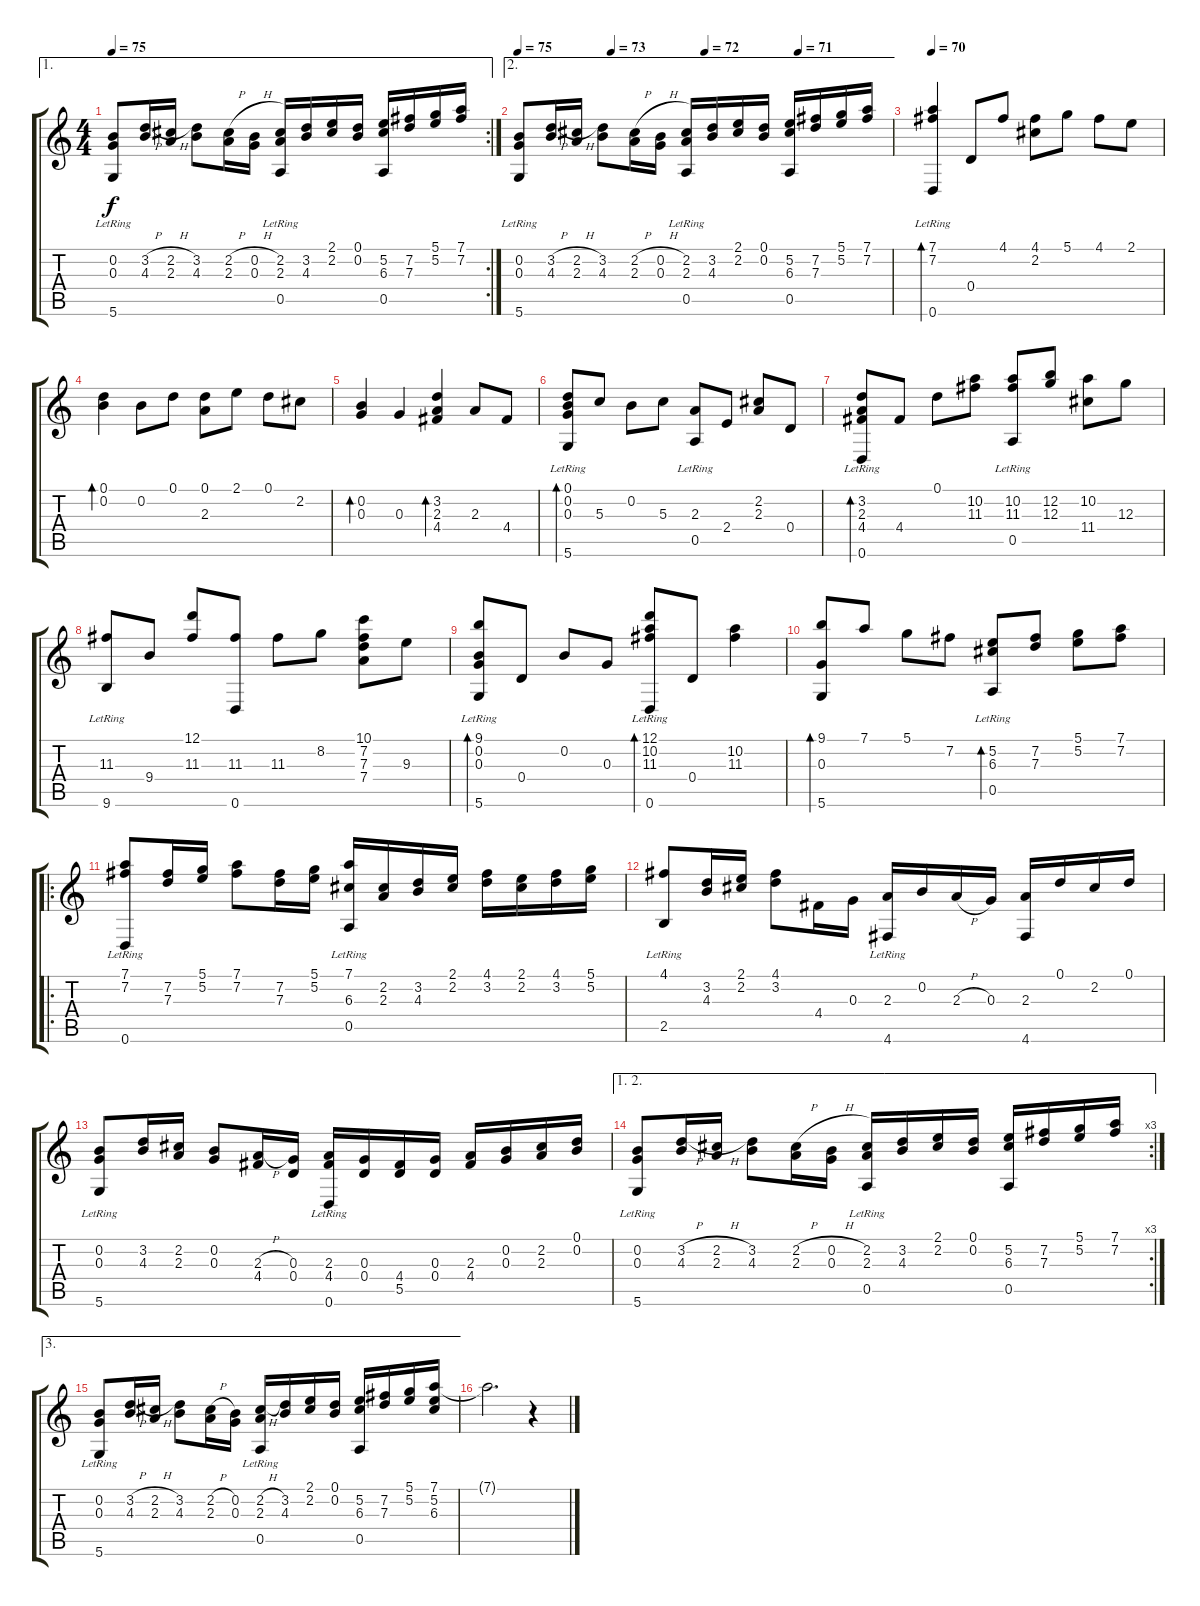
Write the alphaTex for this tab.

\track "" {instrument acousticguitarsteel}
\staff {score tabs}
\tuning (D4 B3 G3 D3 A2 D2) {hide}
\ae 1
\rc 2
\ts (4 4)
\tempo 75
\clef g2
\ks c
(0.2 0.3 5.6{lr}).8{dy f} (3.2{h} 4.3).16 (2.2{h} 2.3).16 (3.2 4.3).8 (2.2{h} 2.3).16 (0.2{h} 0.3).16 (2.2 2.3 0.5{lr}).16 (3.2 4.3).16 (2.1 2.2).16 (0.1 0.2).16 (5.2 6.3 0.5).16 (7.2 7.3).16 (5.1 5.2).16 (7.1 7.2).16 |
\ae 2
\tempo 75
\tempo (73 0.25)
\tempo (72 0.5)
\tempo (71 0.75)
(0.2 0.3 5.6{lr}).8 (3.2{h} 4.3).16 (2.2{h} 2.3).16 (3.2 4.3).8 (2.2{h} 2.3).16 (0.2{h} 0.3).16 (2.2 2.3 0.5{lr}).16 (3.2 4.3).16 (2.1 2.2).16 (0.1 0.2).16 (5.2 6.3 0.5).16 (7.2 7.3).16 (5.1 5.2).16 (7.1 7.2).16 |
\tempo 70
(7.1 7.2 0.6{lr}).4{bd 120} 0.4.8 4.1.8 (4.1 2.2).8 5.1.8 4.1.8 2.1.8 |
(0.1 0.2).4{bd 120} 0.2.8 0.1.8 (0.1 2.3).8 2.1.8 0.1.8 2.2.8 |
(0.2 0.3).4{bd 120} 0.3.4 (3.2 2.3 4.4).4{bd 120} 2.3.8 4.4.8 |
(0.1 0.2 0.3 5.6{lr}).8{bd 120} 5.3.8 0.2.8 5.3.8 (2.3 0.5{lr}).8 2.4.8 (2.2 2.3).8 0.4.8 |
(3.2 2.3 4.4 0.6{lr}).8{bd 120} 4.4.8 0.1.8 (10.2 11.3).8 (10.2 11.3 0.5{lr}).8 (12.2 12.3).8 (10.2 11.4).8 12.3.8 |
(11.3 9.6{lr}).8 9.4.8 (12.1 11.3).8 (11.3 0.6).8 11.3.8 8.2.8 (10.1 7.2 7.3 7.4).8 9.3.8 |
(9.1 0.2 0.3 5.6{lr}).8{bd 120} 0.4.8 0.2.8 0.3.8 (12.1 10.2 11.3 0.6{lr}).8{bd 120} 0.4.8 (10.2 11.3).4 |
(9.1 0.3 5.6).8{bd 120} 7.1.8 5.1.8 7.2.8 (5.2 6.3 0.5{lr}).8{bd 120} (7.2 7.3).8 (5.1 5.2).8 (7.1 7.2).8 |
\ro
(7.1 7.2 0.6{lr}).8 (7.2 7.3).16 (5.1 5.2).16 (7.1 7.2).8 (7.2 7.3).16 (5.1 5.2).16 (7.1 6.3 0.5{lr}).16 (2.2 2.3).16 (3.2 4.3).16 (2.1 2.2).16 (4.1 3.2).16 (2.1 2.2).16 (4.1 3.2).16 (5.1 5.2).16 |
(4.1 2.5{lr}).8 (3.2 4.3).16 (2.1 2.2).16 (4.1 3.2).8 4.4.16 0.3.16 (2.3 4.6{lr}).16 0.2.16 2.3{h}.16 0.3.16 (2.3 4.6).16 0.1.16 2.2.16 0.1.16 |
(0.2 0.3 5.6{lr}).8 (3.2 4.3).16 (2.2 2.3).16 (0.2 0.3).8 (2.3{h} 4.4).16 (0.3 0.4).16 (2.3 4.4 0.6{lr}).16 (0.3 0.4).16 (4.4 5.5).16 (0.3 0.4).16 (2.3 4.4).16 (0.2 0.3).16 (2.2 2.3).16 (0.1 0.2).16 |
\ae (1 2)
\rc 3
(0.2 0.3 5.6{lr}).8 (3.2{h} 4.3).16 (2.2{h} 2.3).16 (3.2 4.3).8 (2.2{h} 2.3).16 (0.2{h} 0.3).16 (2.2 2.3 0.5{lr}).16 (3.2 4.3).16 (2.1 2.2).16 (0.1 0.2).16 (5.2 6.3 0.5).16 (7.2 7.3).16 (5.1 5.2).16 (7.1 7.2).16 |
\ae 3
(0.2 0.3 5.6{lr}).8 (3.2{h} 4.3).16 (2.2{h} 2.3).16 (3.2 4.3).8 (2.2{h} 2.3).16 (0.2 0.3).16 (2.2{h} 2.3 0.5{lr}).16 (3.2 4.3).16 (2.1 2.2).16 (0.1 0.2).16 (5.2 6.3 0.5).16 (7.2 7.3).16 (5.1 5.2).16 (7.1 5.2 6.3).16 |
7.1{t}.2{d} r.4
